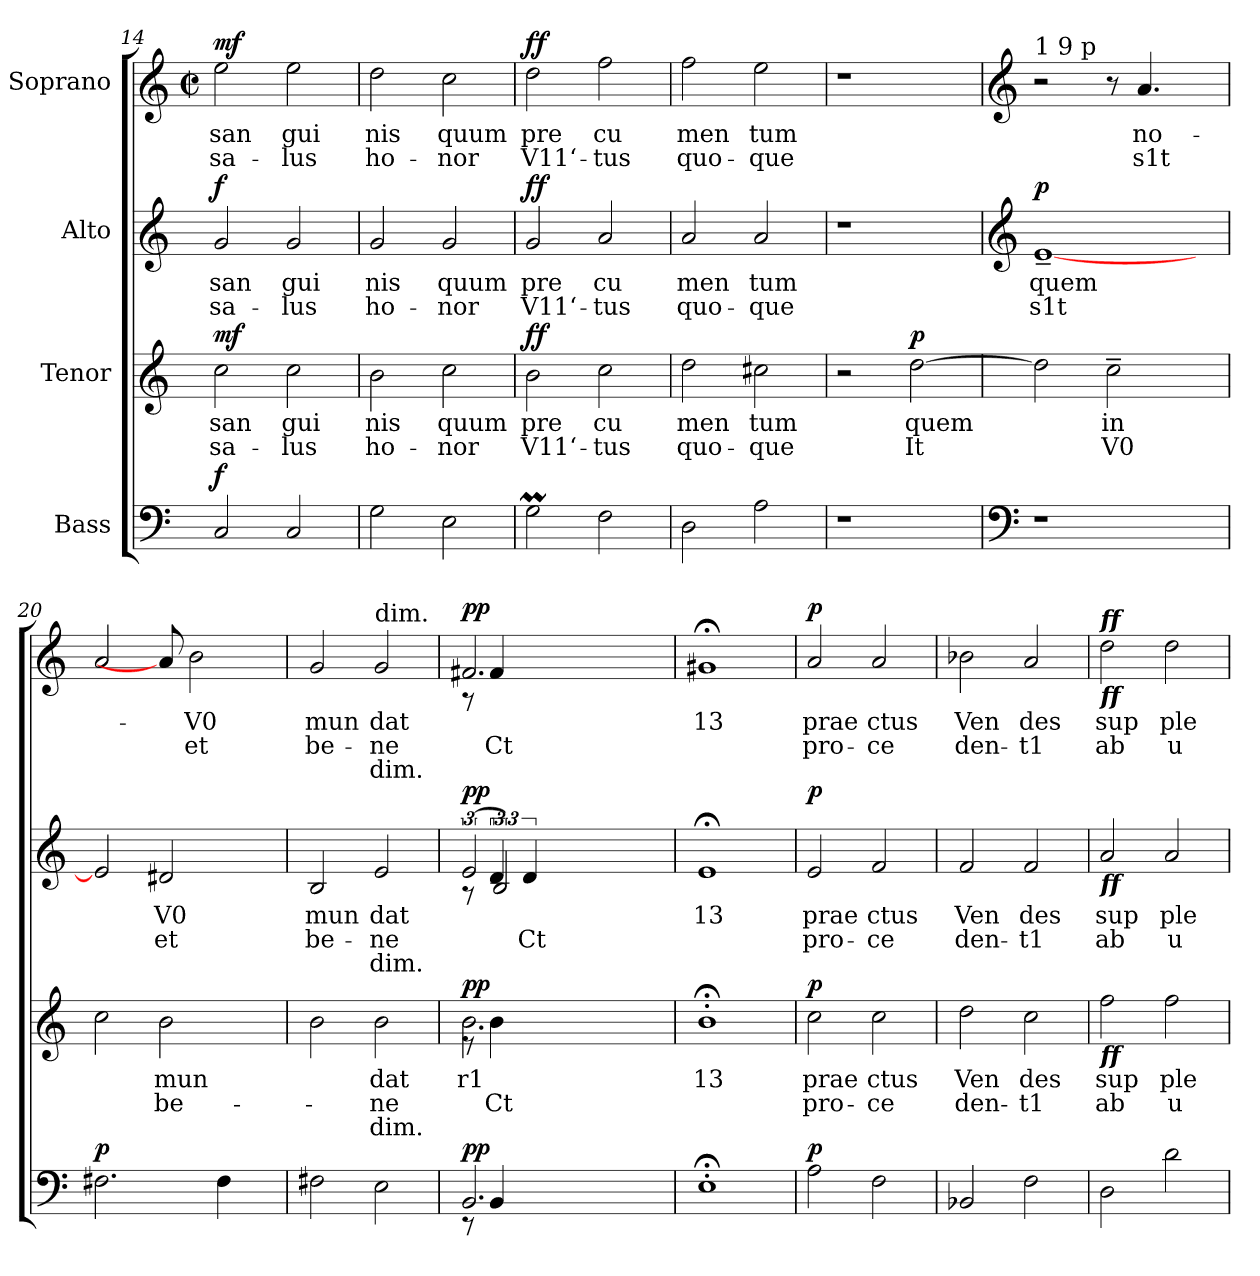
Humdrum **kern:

**kern	**dynam	**kern	**text	**text	**text	**dynam	**kern	**text	**text	**text	**dynam	**kern	**text	**text	**text	**dynam
*part4	*part4	*part3	*part3	*part3	*part3	*part3	*part2	*part2	*part2	*part2	*part2	*part1	*part1	*part1	*part1	*part1
*staff4	*staff4	*staff3	*staff3	*staff3	*staff3	*staff3	*staff2	*staff2	*staff2	*staff2	*staff2	*staff1	*staff1	*staff1	*staff1	*staff1
*I"Bass	*	*I"Tenor	*	*	*	*	*I"Alto	*	*	*	*	*I"Soprano	*	*	*	*
*clefF4	*	*clefG2	*	*	*	*	*clefG2	*	*	*	*	*clefG2	*	*	*	*
*k[]	*	*k[]	*	*	*	*	*k[]	*	*	*	*	*k[]	*	*	*	*
*	*	*	*	*	*	*	*	*	*	*	*	*M2/2	*	*	*	*
*	*	*	*	*	*	*	*	*	*	*	*	*met(c|)	*	*	*	*
=14	=14	=14	=14	=14	=14	=14	=14	=14	=14	=14	=14	=14	=14	=14	=14	=14
!	!LO:DY:a	!	!	!	!	!LO:DY:a	!	!	!	!	!LO:DY:a	!	!	!	!	!LO:DY:a
2C/	f	2cc\	san	sa-	.	mf	2g/	san	sa-	.	f	2ee\	san	sa-	.	mf
2C/	.	2cc\	-gui	-lus	.	.	2g/	-gui	-lus	.	.	2ee\	-gui	-lus	.	.
=15	=15	=15	=15	=15	=15	=15	=15	=15	=15	=15	=15	=15	=15	=15	=15	=15
2G\	.	2b\	nis	ho-	.	.	2g/	nis	ho-	.	.	2dd\	nis	ho-	.	.
2E\	.	2cc\	-quum	-nor	.	.	2g/	-quum	-nor	.	.	2cc\	-quum	-nor	.	.
=16	=16	=16	=16	=16	=16	=16	=16	=16	=16	=16	=16	=16	=16	=16	=16	=16
!	!	!	!	!	!	!LO:DY:a	!	!	!	!	!LO:DY:a	!	!	!	!	!LO:DY:a
2GM\	.	2b\	pre	V11‘-	.	ff	2g/	pre	V11‘-	.	ff	2dd\	pre	V11‘-	.	ff
2F\	.	2cc\	-cu	-tus	.	.	2a/	-cu	-tus	.	.	2ff\	-cu	-tus	.	.
=17	=17	=17	=17	=17	=17	=17	=17	=17	=17	=17	=17	=17	=17	=17	=17	=17
2D\	.	2dd\	-men	quo-	.	.	2a/	-men	quo-	.	.	2ff\	-men	quo-	.	.
2A\	.	2cc#X\	-tum	-que	.	.	2a/	-tum	-que	.	.	2ee\	-tum	-que	.	.
=18	=18	=18	=18	=18	=18	=18	=18	=18	=18	=18	=18	=18	=18	=18	=18	=18
1r	.	2r	.	.	.	.	1r	.	.	.	.	1r	.	.	.	.
!	!	!	!	!	!	!LO:DY:a	!	!	!	!	!	!	!	!	!	!
.	.	[2dd\	quem	It	.	p	.	.	.	.	.	.	.	.	.	.
!!LO:PB:g=z
=19	=19	=19	=19	=19	=19	=19	=19	=19	=19	=19	=19	=19	=19	=19	=19	=19
*clefF4	*	*	*	*	*	*	*clefG2	*	*	*	*	*clefG2	*	*	*	*
!	!	!	!	!	!	!	!	!	!	!	!	!LO:TX:a:t=1 9 p	!	!	!	!
!	!	!	!	!	!	!	!	!	!	!	!LO:DY:a	!	!	!	!	!
1r	.	2dd\]	.	.	.	.	[1e~	-quem	s1t	.	p	2r	.	.	.	.
.	.	2cc~\	-in	V0	.	.	.	.	.	.	.	8r	.	.	.	.
.	.	.	.	.	.	.	.	.	.	.	.	[4.a/	-no-	s1t	.	.
8ryy	.	8ryy	.	.	.	.	8ryy	.	.	.	.	8ryy	.	.	.	.
=20	=20	=20	=20	=20	=20	=20	=20	=20	=20	=20	=20	=20	=20	=20	=20	=20
!	!LO:DY:a	!	!	!	!	!	!	!	!	!	!	!	!	!	!	!
2.F#X\	p	2cc\	.	.	.	.	2e/]	.	.	.	.	2a/	.	.	.	.
.	.	2b\	mun	be-	.	.	2d#X/	-V0	et	.	.	8a/]	.	.	.	.
.	.	.	.	.	.	.	.	.	.	.	.	2b\	-V0	et	.	.
4F#\	.	.	.	.	.	.	.	.	.	.	.	.	.	.	.	.
8ryy	.	8ryy	.	.	.	.	8ryy	.	.	.	.	.	.	.	.	.
=21	=21	=21	=21	=21	=21	=21	=21	=21	=21	=21	=21	=21	=21	=21	=21	=21
2F#X\	.	2b\	.	.	.	.	2B/	mun	be-	.	.	2g/	mun	be-	.	.
!	!	!	!	!	!	!	!	!	!	!	!	!LO:TX:a:t=dim.	!	!	!	!
2E\	.	2b\	-dat	-ne	dim.	.	2e/	-dat	-ne	dim.	.	2g/	-dat	-ne	dim.	.
=22	=22	=22	=22	=22	=22	=22	=22	=22	=22	=22	=22	=22	=22	=22	=22	=22
*^	*	*^	*	*	*	*	*^	*	*	*	*	*^	*	*	*	*
*	*	*	*	*	*	*	*	*	*	*^	*	*	*	*	*	*	*	*	*	*
!	!	!LO:DY:a	!	!	!	!	!	!LO:DY:a	!	!	!	!	!	!	!LO:DY:a	!	!	!	!	!	!LO:DY:a
2.BB/	8r	pp	2.b\	8r	r1	.	.	pp	(3e/	8r	8ryy	.	.	.	pp	2.f#X/	8r	.	.	.	pp
.	4BB/	.	.	4b\	.	Ct	.	.	.	6d/	3B/)	.	.	.	.	.	4f#/	.	Ct	.	.
.	.	.	.	.	.	.	.	.	.	6d/	.	.	Ct	.	.	.	.	.	.	.	.
!	!	!	!	!	!	!	!	!	!LO:N:vis=2.	!	!	!	!	!	!	!	!	!	!	!	!
.	.	.	.	.	.	.	.	.	3%2ryy	.	.	.	.	.	.	.	.	.	.	.	.
.	2ryy	.	.	2ryy	.	.	.	.	.	.	.	.	.	.	.	.	2ryy	.	.	.	.
.	.	.	.	.	.	.	.	.	.	24%13ryy	24%13ryy	.	.	.	.	.	.	.	.	.	.
4ryy	.	.	4ryy	.	.	.	.	.	.	.	.	.	.	.	.	4ryy	.	.	.	.	.
.	8ryy	.	.	8ryy	.	.	.	.	.	.	.	.	.	.	.	.	8ryy	.	.	.	.
*v	*v	*	*	*	*	*	*	*	*v	*v	*v	*	*	*	*	*v	*v	*	*	*	*
*	*	*v	*v	*	*	*	*	*	*	*	*	*	*	*	*	*	*
=23	=23	=23	=23	=23	=23	=23	=23	=23	=23	=23	=23	=23	=23	=23	=23	=23
1E;<'	.	1b;<'	13	.	.	.	1e;<	13	.	.	.	1g#X;<	13	.	.	.
=24	=24	=24	=24	=24	=24	=24	=24	=24	=24	=24	=24	=24	=24	=24	=24	=24
!	!LO:DY:a	!	!	!	!	!LO:DY:a	!	!	!	!	!LO:DY:a	!	!	!	!	!LO:DY:a
2A\	p	2cc\	prae	pro-	.	p	2e/	prae	pro-	.	p	2a/	prae	pro-	.	p
2F\	.	2cc\	-ctus	-ce	.	.	2f/	-ctus	-ce	.	.	2a/	-ctus	-ce	.	.
=25	=25	=25	=25	=25	=25	=25	=25	=25	=25	=25	=25	=25	=25	=25	=25	=25
2BB-X/	.	2dd\	Ven	den-	.	.	2f/	Ven	den-	.	.	2b-X\	Ven	den-	.	.
2F\	.	2cc\	-des	-t1	.	.	2f/	-des	-t1	.	.	2a/	-des	-t1	.	.
=26	=26	=26	=26	=26	=26	=26	=26	=26	=26	=26	=26	=26	=26	=26	=26	=26
!	!	!	!	!	!	!	!	!	!	!	!	!LO:TX:a:Bi:t=ff	!	!	!	!
!	!	!	!	!	!	!	!	!	!	!	!	!LO:TX:b:Bi:t=ff	!	!	!	!
!	!	!	!	!	!	!	!LO:TX:b:Bi:t=ff	!	!	!	!	!	!	!	!	!
!	!	!LO:TX:b:Bi:t=ff	!	!	!	!	!	!	!	!	!	!	!	!	!	!
2D\	.	2ff\	sup	ab	.	.	2a/	sup	ab	.	.	2dd\	sup	ab	.	.
2d\	.	2ff\	-ple	u	.	.	2a/	-ple	u	.	.	2dd\	-ple	u	.	.
=	=	=	=	=	=	=	=	=	=	=	=	=	=	=	=	=
*-	*-	*-	*-	*-	*-	*-	*-	*-	*-	*-	*-	*-	*-	*-	*-	*-
